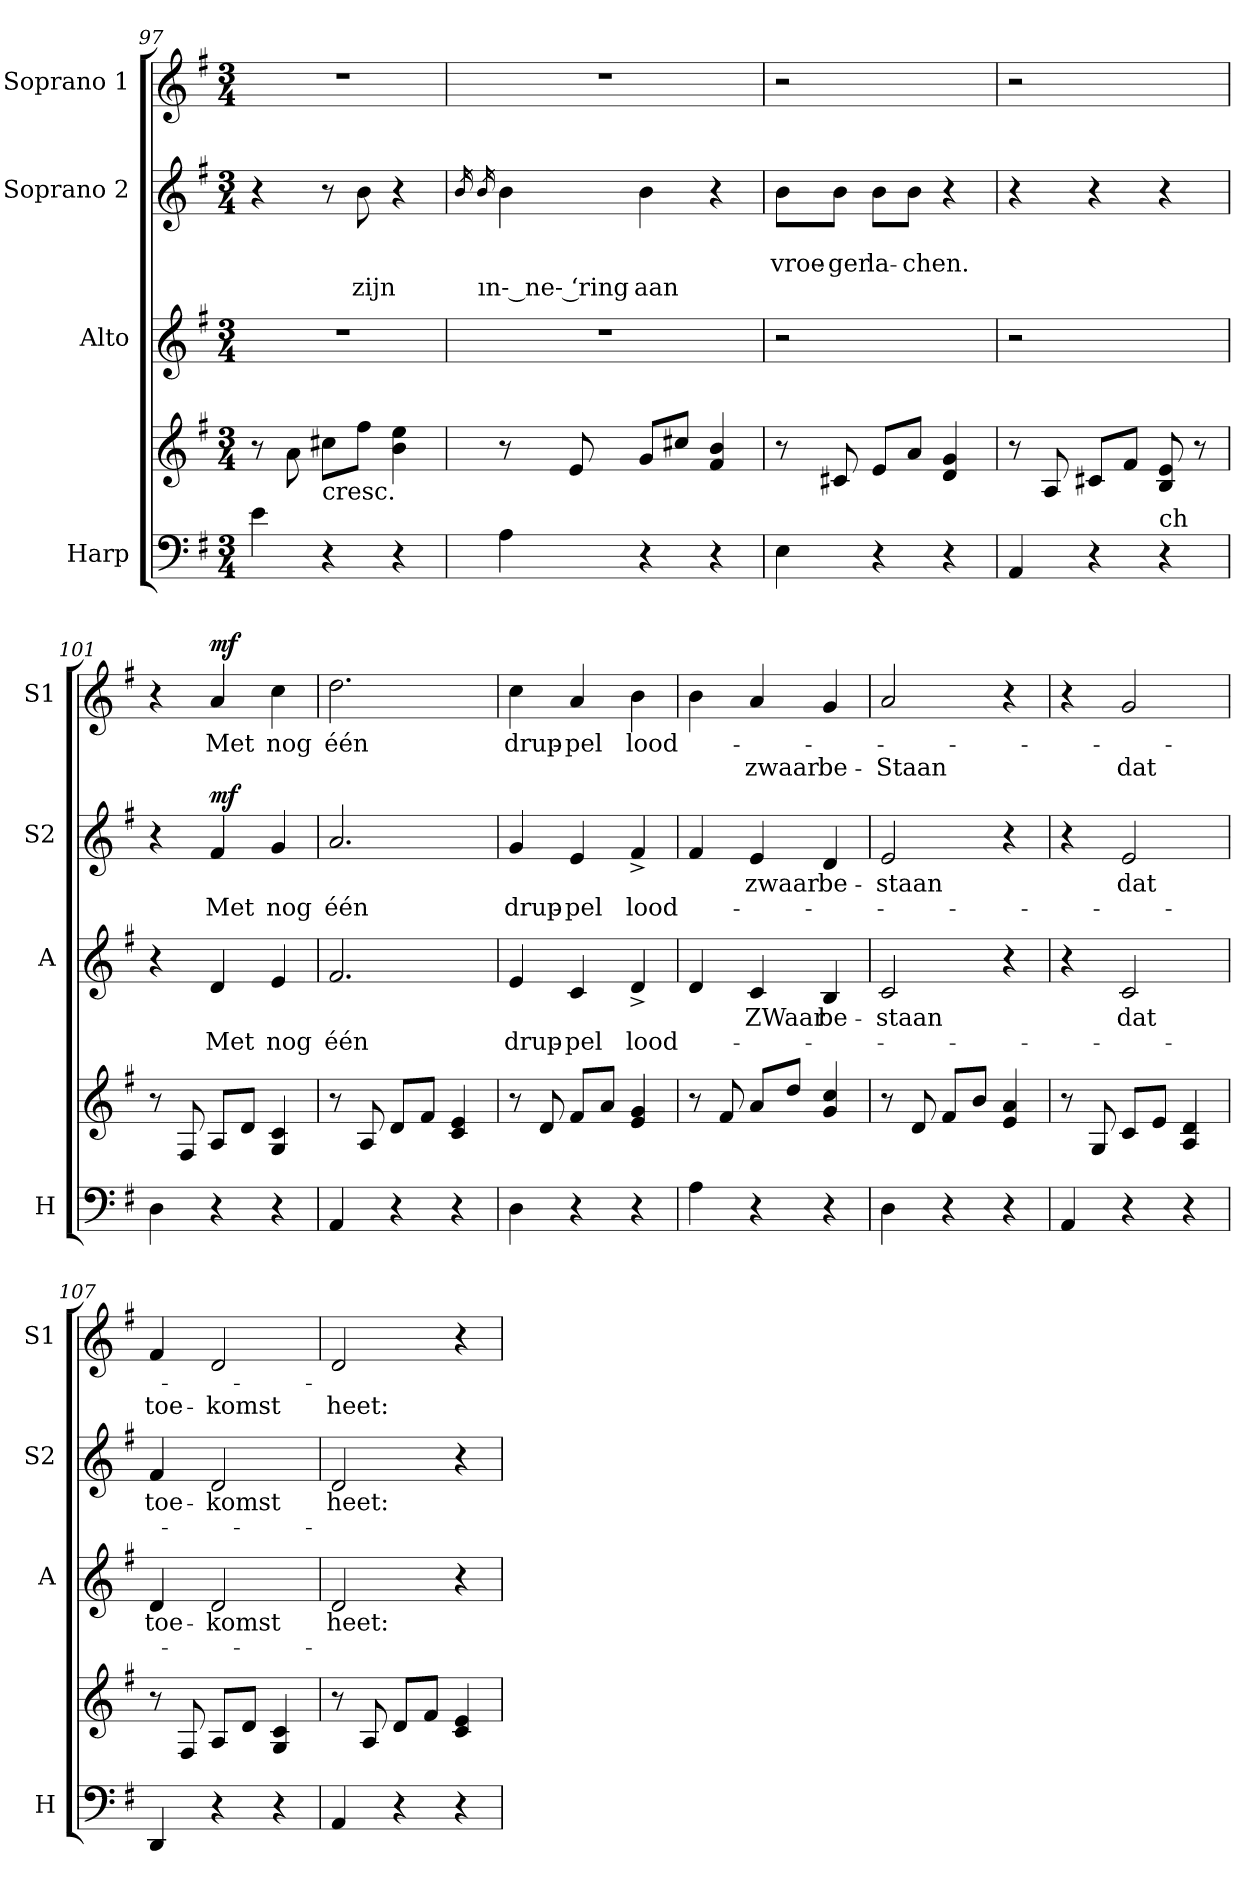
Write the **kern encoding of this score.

**kern	**kern	**kern	**text	**text	**kern	**text	**text	**text	**dynam	**kern	**text	**text	**dynam
*part4	*part4	*part3	*part3	*part3	*part2	*part2	*part2	*part2	*part2	*part1	*part1	*part1	*part1
*staff5	*staff4	*staff3	*staff3	*staff3	*staff2	*staff2	*staff2	*staff2	*staff2	*staff1	*staff1	*staff1	*staff1
*I"Harp	*	*I"Alto	*	*	*I"Soprano 2	*	*	*	*	*I"Soprano 1	*	*	*
*I'H	*	*I'A	*	*	*I'S2	*	*	*	*	*I'S1	*	*	*
*clefF4	*clefG2	*clefG2	*	*	*clefG2	*	*	*	*	*clefG2	*	*	*
*k[f#]	*k[f#]	*k[f#]	*	*	*k[f#]	*	*	*	*	*k[f#]	*	*	*
*G:	*G:	*G:	*	*	*G:	*	*	*	*	*G:	*	*	*
*M3/4	*M3/4	*M3/4	*	*	*M3/4	*	*	*	*	*M3/4	*	*	*
=97	=97	=97	=97	=97	=97	=97	=97	=97	=97	=97	=97	=97	=97
!	!	!LO:N:vis=1	!	!	!	!	!	!	!	!LO:N:vis=1	!	!	!
4e\	8r	2.r	.	.	4r	.	.	.	.	2.r	.	.	.
.	8a\	.	.	.	.	.	.	.	.	.	.	.	.
!	!LO:TX:b:t=cresc.	!	!	!	!	!	!	!	!	!	!	!	!
4r	8cc#X\L	.	.	.	8r	.	.	.	.	.	.	.	.
!	!	!	!	!	!	!	!	!LO:LY:b	!	!	!	!	!
.	8ff#\J	.	.	.	8b\	.	.	zijn	.	.	.	.	.
4r	4b\ 4ee\	.	.	.	4r	.	.	.	.	.	.	.	.
=98	=98	=98	=98	=98	=98	=98	=98	=98	=98	=98	=98	=98	=98
.	.	.	.	.	16qb/	.	.	.	.	.	.	.	.
.	.	.	.	.	16qb/	.	.	.	.	.	.	.	.
!	!	!LO:N:vis=1	!	!	!	!	!	!LO:LY:b	!	!LO:N:vis=1	!	!	!
4A\	8r	2.r	.	.	4b\	.	.	ın- ne- ‘ring	.	2.r	.	.	.
.	8e/	.	.	.	.	.	.	.	.	.	.	.	.
!	!	!	!	!	!	!	!	!LO:LY:b	!	!	!	!	!
4r	8g/L	.	.	.	4b\	.	.	aan	.	.	.	.	.
.	8cc#X/J	.	.	.	.	.	.	.	.	.	.	.	.
4r	4f#/ 4b/	.	.	.	4r	.	.	.	.	.	.	.	.
!!LO:LB:g=z
=99	=99	=99	=99	=99	=99	=99	=99	=99	=99	=99	=99	=99	=99
!	!	!	!	!	!	!	!LO:LY:b	!	!	!	!	!	!
4E\	8r	2r	.	.	8b\L	.	vroe -	.	.	2r	.	.	.
!	!	!	!	!	!	!	!LO:LY:b	!	!	!	!	!	!
.	8c#X/	.	.	.	8b\J	.	ger	.	.	.	.	.	.
!	!	!	!	!	!	!	!LO:LY:b	!	!	!	!	!	!
4r	8e/L	.	.	.	8b\L	.	la-	.	.	.	.	.	.
!	!	!	!	!	!	!	!LO:LY:b	!	!	!	!	!	!
.	8a/J	.	.	.	8b\J	.	chen.	.	.	.	.	.	.
4r	4d/ 4g/	4ryy	.	.	4r	.	.	.	.	4ryy	.	.	.
=100	=100	=100	=100	=100	=100	=100	=100	=100	=100	=100	=100	=100	=100
4AA/	8r	2r	.	.	4r	.	.	.	.	2r	.	.	.
.	8A/	.	.	.	.	.	.	.	.	.	.	.	.
4r	8c#X/L	.	.	.	4r	.	.	.	.	.	.	.	.
.	8f#/J	.	.	.	.	.	.	.	.	.	.	.	.
!LO:TX:a:t=ch	!	!	!	!	!	!	!	!	!	!	!	!	!
4r	8B/ 8e/	4ryy	.	.	4r	.	.	.	.	4ryy	.	.	.
.	8r	.	.	.	.	.	.	.	.	.	.	.	.
=101	=101	=101	=101	=101	=101	=101	=101	=101	=101	=101	=101	=101	=101
4D\	8r	4r	.	.	4r	.	.	.	.	4r	.	.	.
.	8F#/	.	.	.	.	.	.	.	.	.	.	.	.
!	!	!	!	!LO:LY:b	!	!	!LO:LY:b	!	!LO:DY:b	!	!LO:LY:b	!	!LO:DY:b
4r	8A/L	4d/	.	Met	4f#/	.	Met	.	mf	4a/	Met	.	mf
.	8d/J	.	.	.	.	.	.	.	.	.	.	.	.
!	!	!	!	!LO:LY:b	!	!	!LO:LY:b	!	!	!	!LO:LY:b	!	!
4r	4G/ 4c/	4e/	.	nog	4g/	.	nog	.	.	4cc\	nog	.	.
=102	=102	=102	=102	=102	=102	=102	=102	=102	=102	=102	=102	=102	=102
!	!	!	!	!LO:LY:b	!	!	!LO:LY:b	!	!	!	!LO:LY:b	!	!
4AA/	8r	2.f#/	.	één	2.a/	.	één	.	.	2.dd\	één	.	.
.	8A/	.	.	.	.	.	.	.	.	.	.	.	.
4r	8d/L	.	.	.	.	.	.	.	.	.	.	.	.
.	8f#/J	.	.	.	.	.	.	.	.	.	.	.	.
4r	4c/ 4e/	.	.	.	.	.	.	.	.	.	.	.	.
=103	=103	=103	=103	=103	=103	=103	=103	=103	=103	=103	=103	=103	=103
!	!	!	!	!LO:LY:b	!	!	!LO:LY:b	!	!	!	!LO:LY:b	!	!
4D\	8r	4e/	.	drup -	4g/	.	drup -	.	.	4cc\	drup -	.	.
.	8d/	.	.	.	.	.	.	.	.	.	.	.	.
!	!	!	!	!LO:LY:b	!	!	!LO:LY:b	!	!	!	!LO:LY:b	!	!
4r	8f#/L	4c/	.	pel	4e/	.	pel	.	.	4a/	pel	.	.
.	8a/J	.	.	.	.	.	.	.	.	.	.	.	.
!	!	!	!	!LO:LY:b	!	!	!LO:LY:b	!	!	!	!LO:LY:b	!	!
4r	4e/ 4g/	4d^/	.	lood-	4f#^/	.	lood-	.	.	4b\	lood-	.	.
!!LO:LB:g=z
=104	=104	=104	=104	=104	=104	=104	=104	=104	=104	=104	=104	=104	=104
4A\	8r	4d/	.	.	4f#/	.	.	.	.	4b\	.	.	.
.	8f#/	.	.	.	.	.	.	.	.	.	.	.	.
!	!	!	!LO:LY:b	!	!	!LO:LY:b	!	!	!	!	!	!LO:LY:b	!
4r	8a/L	4c/	ZWaar	.	4e/	zwaar	.	.	.	4a/	.	zwaar	.
.	8dd/J	.	.	.	.	.	.	.	.	.	.	.	.
!	!	!	!LO:LY:b	!	!	!LO:LY:b	!	!	!	!	!	!LO:LY:b	!
4r	4g/ 4cc/	4B/	be-	.	4d/	be-	.	.	.	4g/	.	be-	.
=105	=105	=105	=105	=105	=105	=105	=105	=105	=105	=105	=105	=105	=105
!	!	!	!LO:LY:b	!	!	!LO:LY:b	!	!	!	!	!	!LO:LY:b	!
4D\	8r	2c/	staan	.	2e/	staan	.	.	.	2a/	.	Staan	.
.	8d/	.	.	.	.	.	.	.	.	.	.	.	.
4r	8f#/L	.	.	.	.	.	.	.	.	.	.	.	.
.	8b/J	.	.	.	.	.	.	.	.	.	.	.	.
4r	4e/ 4a/	4r	.	.	4r	.	.	.	.	4r	.	.	.
=106	=106	=106	=106	=106	=106	=106	=106	=106	=106	=106	=106	=106	=106
4AA/	8r	4r	.	.	4r	.	.	.	.	4r	.	.	.
.	8G/	.	.	.	.	.	.	.	.	.	.	.	.
!	!	!	!LO:LY:b	!	!	!LO:LY:b	!	!	!	!	!	!LO:LY:b	!
4r	8c/L	2c/	dat	.	2e/	dat	.	.	.	2g/	.	dat	.
.	8e/J	.	.	.	.	.	.	.	.	.	.	.	.
4r	4A/ 4d/	.	.	.	.	.	.	.	.	.	.	.	.
=107	=107	=107	=107	=107	=107	=107	=107	=107	=107	=107	=107	=107	=107
!	!	!	!LO:LY:b	!	!	!LO:LY:b	!	!	!	!	!	!LO:LY:b	!
4DD/	8r	4d/	toe-	.	4f#/	toe-	.	.	.	4f#/	.	toe-	.
.	8F#/	.	.	.	.	.	.	.	.	.	.	.	.
!	!	!	!LO:LY:b	!	!	!LO:LY:b	!	!	!	!	!	!LO:LY:b	!
4r	8A/L	2d/	komst	.	2d/	komst	.	.	.	2d/	.	komst	.
.	8d/J	.	.	.	.	.	.	.	.	.	.	.	.
4r	4G/ 4c/	.	.	.	.	.	.	.	.	.	.	.	.
=108	=108	=108	=108	=108	=108	=108	=108	=108	=108	=108	=108	=108	=108
!	!	!	!LO:LY:b	!	!	!LO:LY:b	!	!	!	!	!	!LO:LY:b	!
4AA/	8r	2d/	heet:	.	2d/	heet:	.	.	.	2d/	.	heet:	.
.	8A/	.	.	.	.	.	.	.	.	.	.	.	.
4r	8d/L	.	.	.	.	.	.	.	.	.	.	.	.
.	8f#/J	.	.	.	.	.	.	.	.	.	.	.	.
4r	4c/ 4e/	4r	.	.	4r	.	.	.	.	4r	.	.	.
=	=	=	=	=	=	=	=	=	=	=	=	=	=
*-	*-	*-	*-	*-	*-	*-	*-	*-	*-	*-	*-	*-	*-
